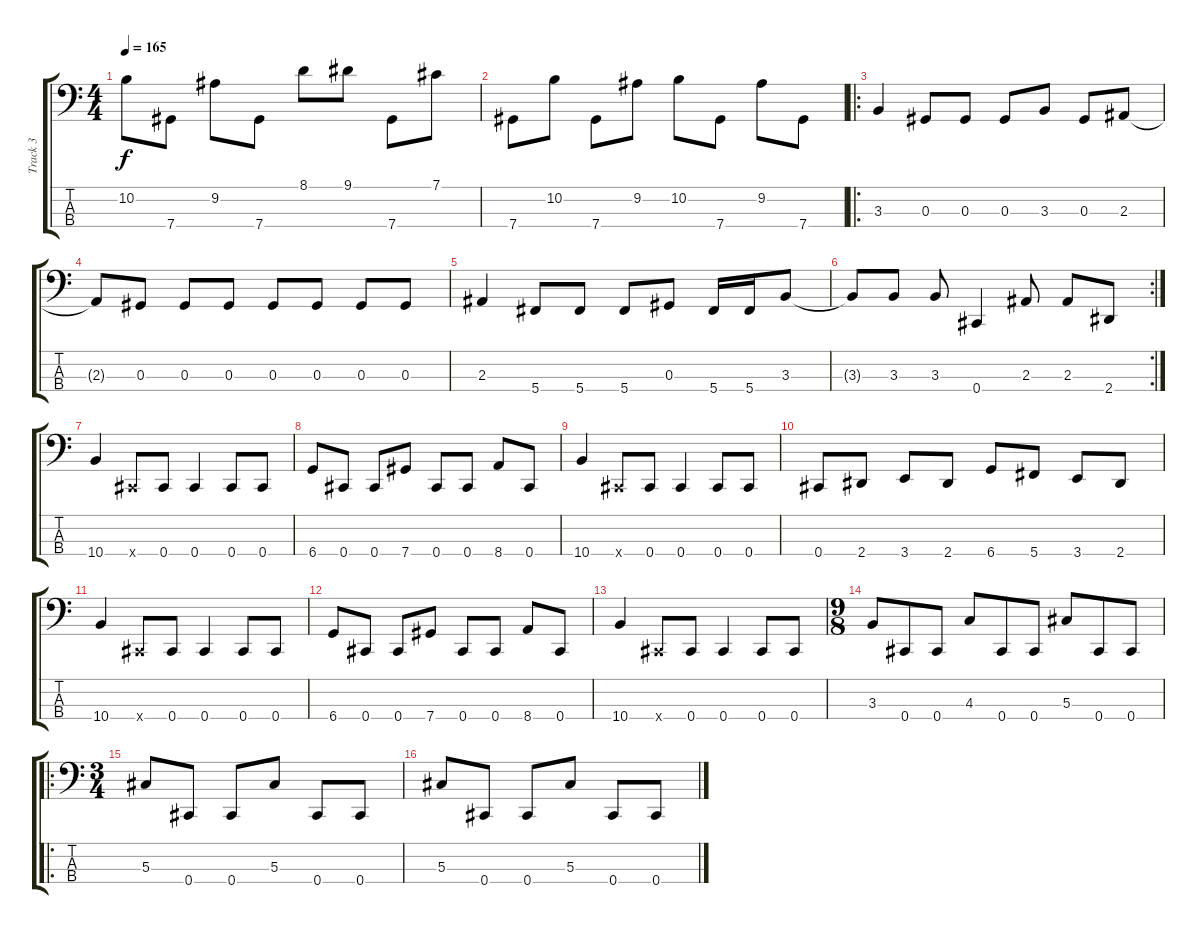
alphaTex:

\track ("Track 3" "Track 3") {instrument electricbassfinger}
\staff {score tabs}
\tuning (Gb2 Db2 Ab1 Db1) {hide}
\ts (4 4)
\tempo 165
\clef f4
\ks c
10.2.8{dy f} 7.4.8 9.2.8 7.4.8 8.1.8 9.1.8 7.4.8 7.1.8 |
7.4.8 10.2.8 7.4.8 9.2.8 10.2.8 7.4.8 9.2.8 7.4.8 |
\ro
3.3.4 0.3.8 0.3.8 0.3.8 3.3.8 0.3.8 2.3.8 |
2.3{t}.8 0.3.8 0.3.8 0.3.8 0.3.8 0.3.8 0.3.8 0.3.8 |
2.3.4 5.4.8 5.4.8 5.4.8 0.3.8 5.4.16 5.4.16 3.3.8 |
\rc 2
3.3{t}.8 3.3.8 3.3.8 0.4.4 2.3.8 2.3.8 2.4.8 |
10.4.4 0.4{x}.8 0.4.8 0.4.4 0.4.8 0.4.8 |
6.4.8 0.4.8 0.4.8 7.4.8 0.4.8 0.4.8 8.4.8 0.4.8 |
10.4.4 0.4{x}.8 0.4.8 0.4.4 0.4.8 0.4.8 |
0.4.8 2.4.8 3.4.8 2.4.8 6.4.8 5.4.8 3.4.8 2.4.8 |
10.4.4 0.4{x}.8 0.4.8 0.4.4 0.4.8 0.4.8 |
6.4.8 0.4.8 0.4.8 7.4.8 0.4.8 0.4.8 8.4.8 0.4.8 |
10.4.4 0.4{x}.8 0.4.8 0.4.4 0.4.8 0.4.8 |
\ts (9 8)
3.3.8 0.4.8 0.4.8 4.3.8 0.4.8 0.4.8 5.3.8 0.4.8 0.4.8 |
\ro
\ts (3 4)
5.3.8 0.4.8 0.4.8 5.3.8 0.4.8 0.4.8 |
5.3.8 0.4.8 0.4.8 5.3.8 0.4.8 0.4.8
